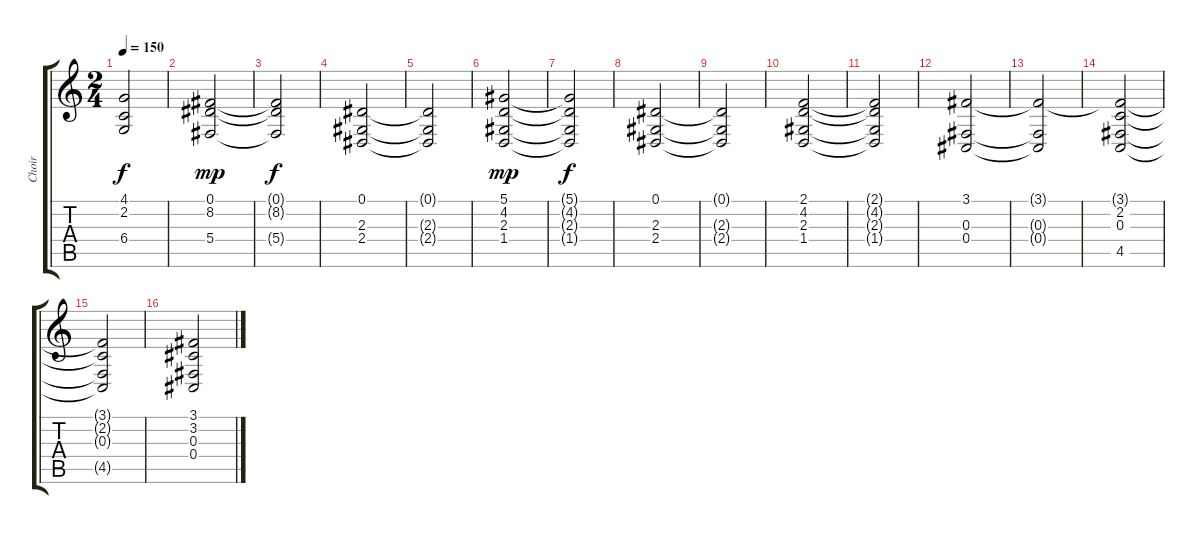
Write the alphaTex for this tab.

\track ("Choir" "Choir") {instrument choiraahs}
\staff {score tabs}
\tuning (Eb4 Bb3 Gb3 Db3 Ab2 Eb2) {hide}
\ts (2 4)
\tempo 150
\clef g2
\ks c
(4.1{t} 2.2{t} 6.4{t}).2{dy f} |
(0.1 8.2 5.4).2{dy mp} |
(0.1{t} 8.2{t} 5.4{t}).2{dy f} |
(0.1 2.3 2.4).2 |
(0.1{t} 2.3{t} 2.4{t}).2 |
(5.1 4.2 2.3 1.4).2{dy mp} |
(5.1{t} 4.2{t} 2.3{t} 1.4{t}).2{dy f} |
(0.1 2.3 2.4).2 |
(0.1{t} 2.3{t} 2.4{t}).2 |
(2.1 4.2 2.3 1.4).2 |
(2.1{t} 4.2{t} 2.3{t} 1.4{t}).2 |
(3.1 0.3 0.4).2 |
(3.1{t} 0.3{t} 0.4{t}).2 |
(3.1{t} 2.2 0.3 4.5).2 |
(3.1{t} 2.2{t} 0.3{t} 4.5{t}).2 |
(3.1 3.2 0.3 0.4).2
